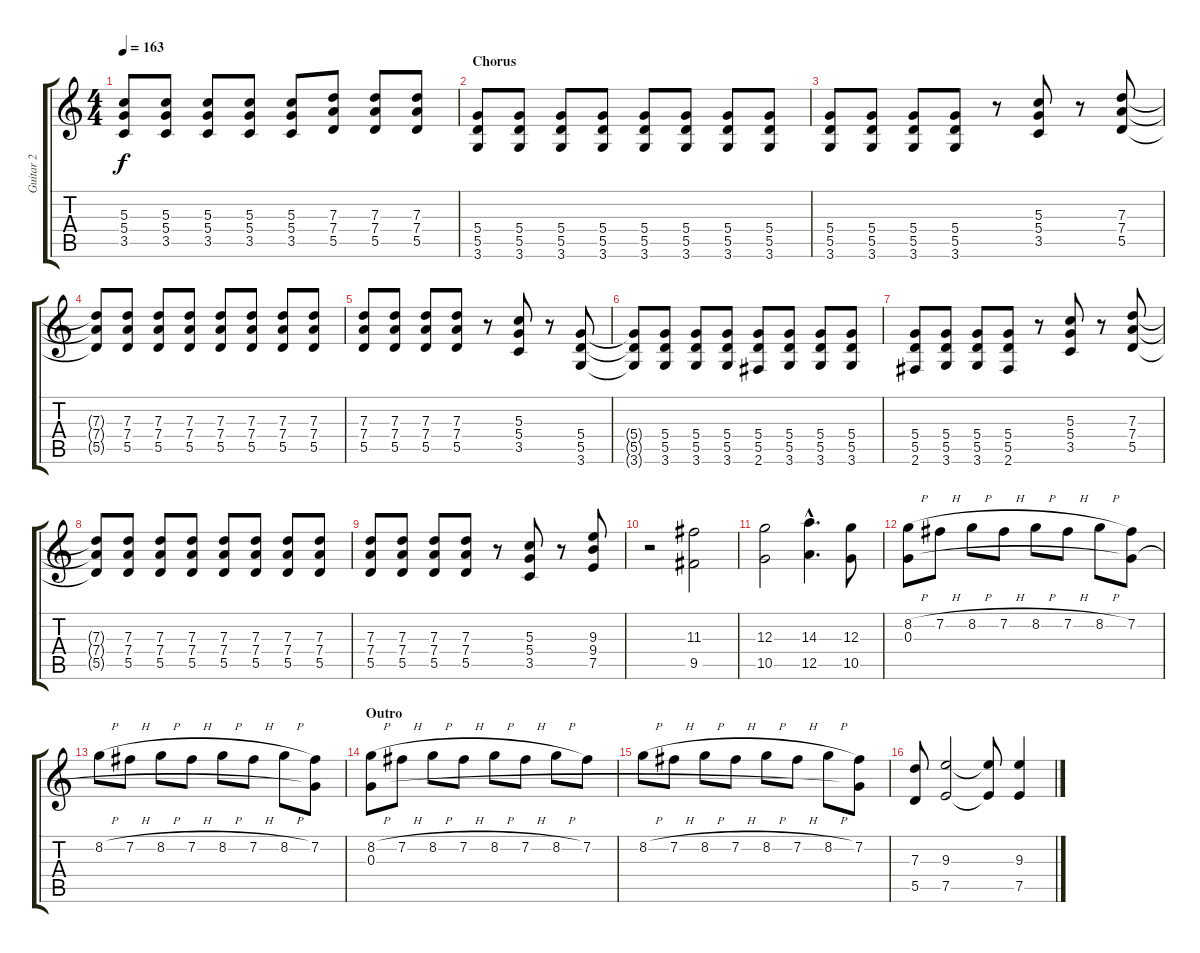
\track ("Guitar 2" "Guitar 2") {instrument distortionguitar}
\staff {score tabs}
\tuning (E4 B3 G3 D3 A2 E2) {hide}
\ts (4 4)
\tempo 163
\clef g2
\ks c
(5.3 5.4 3.5).8{dy f} (5.3 5.4 3.5).8 (5.3 5.4 3.5).8 (5.3 5.4 3.5).8 (5.3 5.4 3.5).8 (7.3 7.4 5.5).8 (7.3 7.4 5.5).8 (7.3 7.4 5.5).8 |
\section ("" "Chorus")
(5.4 5.5 3.6).8 (5.4 5.5 3.6).8 (5.4 5.5 3.6).8 (5.4 5.5 3.6).8 (5.4 5.5 3.6).8 (5.4 5.5 3.6).8 (5.4 5.5 3.6).8 (5.4 5.5 3.6).8 |
(5.4 5.5 3.6).8 (5.4 5.5 3.6).8 (5.4 5.5 3.6).8 (5.4 5.5 3.6).8 r.8 (5.3 5.4 3.5).8 r.8 (7.3 7.4 5.5).8 |
(7.3{t} 7.4{t} 5.5{t}).8 (7.3 7.4 5.5).8 (7.3 7.4 5.5).8 (7.3 7.4 5.5).8 (7.3 7.4 5.5).8 (7.3 7.4 5.5).8 (7.3 7.4 5.5).8 (7.3 7.4 5.5).8 |
(7.3 7.4 5.5).8 (7.3 7.4 5.5).8 (7.3 7.4 5.5).8 (7.3 7.4 5.5).8 r.8 (5.3 5.4 3.5).8 r.8 (5.4 5.5 3.6).8 |
(5.4{t} 5.5{t} 3.6{t}).8 (5.4 5.5 3.6).8 (5.4 5.5 3.6).8 (5.4 5.5 3.6).8 (5.4 5.5 2.6).8 (5.4 5.5 3.6).8 (5.4 5.5 3.6).8 (5.4 5.5 3.6).8 |
(5.4 5.5 2.6).8 (5.4 5.5 3.6).8 (5.4 5.5 3.6).8 (5.4 5.5 2.6).8 r.8 (5.3 5.4 3.5).8 r.8 (7.3 7.4 5.5).8 |
(7.3{t} 7.4{t} 5.5{t}).8 (7.3 7.4 5.5).8 (7.3 7.4 5.5).8 (7.3 7.4 5.5).8 (7.3 7.4 5.5).8 (7.3 7.4 5.5).8 (7.3 7.4 5.5).8 (7.3 7.4 5.5).8 |
(7.3 7.4 5.5).8 (7.3 7.4 5.5).8 (7.3 7.4 5.5).8 (7.3 7.4 5.5).8 r.8 (5.3 5.4 3.5).8 r.8 (9.3 9.4 7.5).8 |
r.2 (11.3 9.5).2 |
(12.3 10.5).2 (14.3{hac} 12.5{hac}).4{d} (12.3 10.5).8 |
(8.2{h} 0.3).8{balance 3} 7.2{h}.8 8.2{h}.8 7.2{h}.8 8.2{h}.8 7.2{h}.8 8.2{h}.8 (7.2 0.3{t}).8 |
8.2{h}.8{balance 2} 7.2{h}.8 8.2{h}.8 7.2{h}.8 8.2{h}.8 7.2{h}.8 8.2{h}.8 (7.2 0.3{t}).8 |
\section ("" "Outro")
(8.2{h} 0.3).8{balance 12} 7.2{h}.8 8.2{h}.8 7.2{h}.8 8.2{h}.8 7.2{h}.8 8.2{h}.8 7.2.8 |
8.2{h}.8{balance 12} 7.2{h}.8 8.2{h}.8 7.2{h}.8 8.2{h}.8 7.2{h}.8 8.2{h}.8 (7.2 0.3{t}).8 |
(7.3 5.5).8 (9.3 7.5).2 (9.3{t} 7.5{t}).8 (9.3 7.5).4
